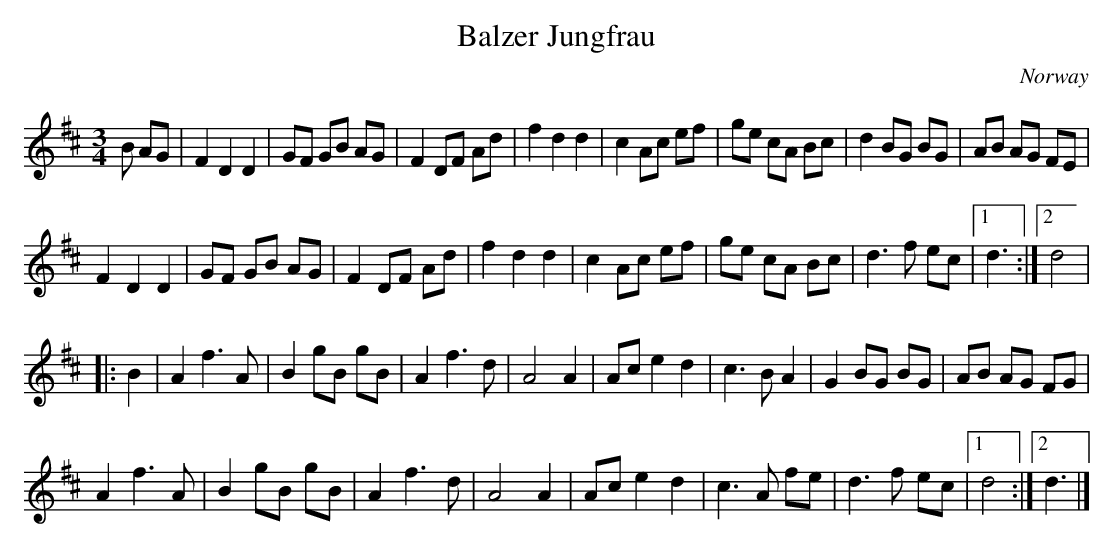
X:1
T:Balzer Jungfrau
O:Norway
M:3/4
K:D
B AG| \
F2D2 D2| GF GB AG| F2 DF Ad| f2 d2 d2| \
c2 Ac ef| ge cA Bc| d2 BG BG| AB AG FE|
F2D2 D2| GF GB AG| F2 DF Ad| f2 d2 d2| \
c2 Ac ef| ge cA Bc| d3f ec |1 d3 :|2 d4 |
|: B2|\
A2 f3A| B2 gB gB| A2 f3d| A4 A2| \
Ac e2 d2| c3B A2| G2 BG BG| AB AG FG|
A2 f3A| B2 gB gB| A2 f3d| A4 A2| \
Ac e2 d2| c3A fe| d3f ec|1 d4 :|2 d3 |]
